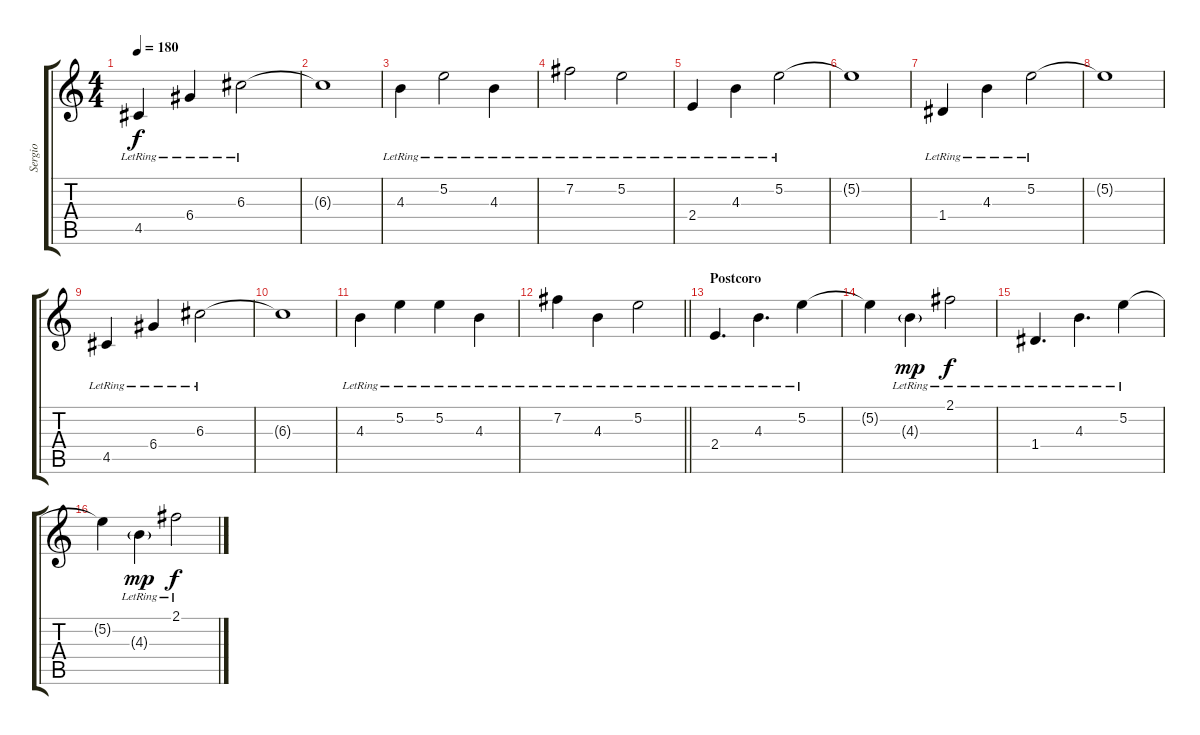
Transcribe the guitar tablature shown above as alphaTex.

\track ("Sergio" "Sergio") {instrument acousticguitarsteel}
\staff {score tabs}
\tuning (E4 B3 G3 D3 A2 E2) {hide}
\ts (4 4)
\tempo 180
\clef g2
\ks c
4.5{lr}.4{dy f} 6.4{lr}.4 6.3{lr}.2 |
6.3{t}.1 |
4.3{lr}.4 5.2{lr}.2 4.3{lr}.4 |
7.2{lr}.2 5.2{lr}.2 |
2.4{lr}.4 4.3{lr}.4 5.2{lr}.2 |
5.2{t}.1 |
1.4{lr}.4 4.3{lr}.4 5.2{lr}.2 |
5.2{t}.1 |
4.5{lr}.4 6.4{lr}.4 6.3{lr}.2 |
6.3{t}.1 |
4.3{lr}.4 5.2{lr}.4 5.2{lr}.4 4.3{lr}.4 |
\barLineRight lightlight
7.2{lr}.4 4.3{lr}.4 5.2{lr}.2 |
\section ("" "Postcoro")
2.4{lr}.4{d} 4.3{lr}.4{d} 5.2{lr}.4 |
5.2{t}.4 4.3{g lr}.4{dy mp} 2.1{lr}.2{dy f} |
1.4{lr}.4{d} 4.3{lr}.4{d} 5.2{lr}.4 |
5.2{t}.4 4.3{g lr}.4{dy mp} 2.1{lr}.2{dy f}
